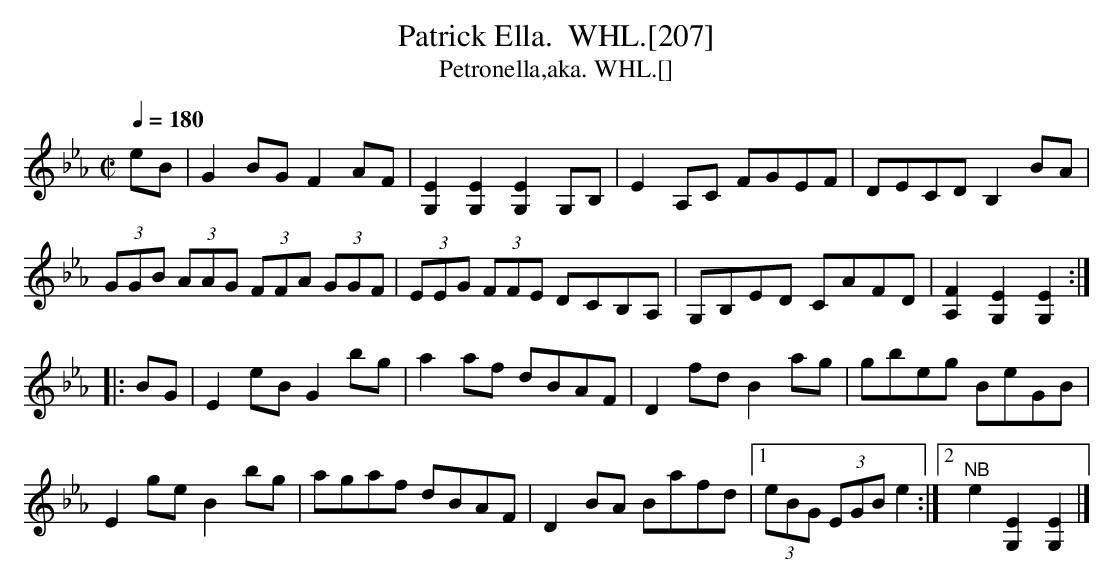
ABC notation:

X:1
T:Patrick Ella.  WHL.[207]
T:Petronella,aka. WHL.[]
M:C|
L:1/8
Q:1/4=180
K:Eb
eB|G2 BG F2 AF|[G,E]2[G,E]2[G,E]2 G,B,|E2 A,C FGEF|DECD B,2 BA|
(3GGB (3AAG (3FFA (3GGF|(3EEG (3FFE DCB,A,|G,B,ED CAFD|[A,F]2 [G,E]2 [G,E]2:|
|:BG|E2 eB G2 bg|a2 af dBAF|D2 fd B2 ag|gbeg BeGB|
E2ge B2 bg|agaf dBAF|D2 BA Bafd|1(3eBG (3EGB e2 :|2 "^NB"e2 [G,E]2 [G,E]2|]
